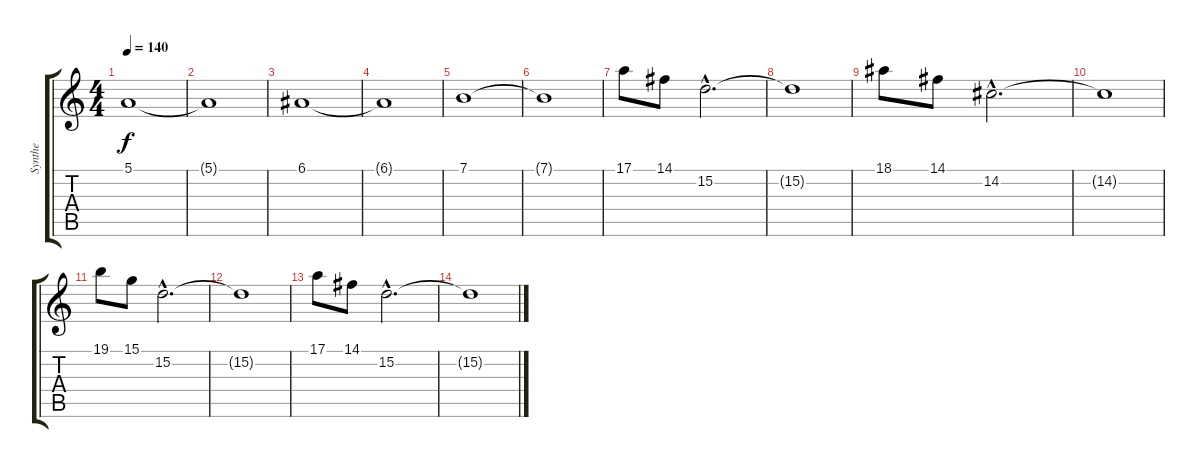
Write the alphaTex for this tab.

\track ("Synthe" "Synthe") {instrument pad5bowed}
\staff {score tabs}
\tuning (E4 B3 G3 D3 A2 E2) {hide}
\ts (4 4)
\tempo 140
\clef g2
\ks c
5.1.1{dy f} |
5.1{t}.1 |
6.1.1 |
6.1{t}.1 |
7.1.1 |
7.1{t}.1 |
17.1.8 14.1.8 15.2{hac}.2{d} |
15.2{t}.1 |
18.1.8 14.1.8 14.2{hac}.2{d} |
14.2{t}.1 |
19.1.8 15.1.8 15.2{hac}.2{d} |
15.2{t}.1 |
17.1.8 14.1.8 15.2{hac}.2{d} |
15.2{t}.1
